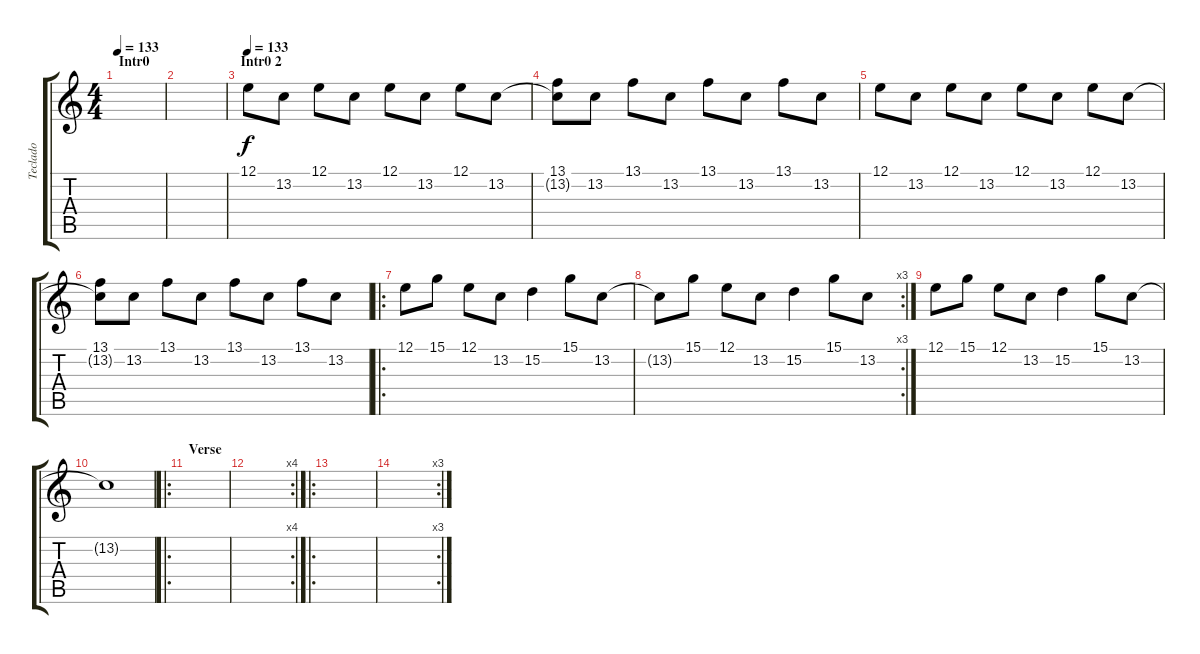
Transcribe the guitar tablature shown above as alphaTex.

\track ("Teclado" "Teclado") {instrument synthbrass1}
\staff {score tabs}
\tuning (E4 B3 G3 D3 A2 E2) {hide}
\ts (4 4)
\section ("" "Intr0")
\tempo 133
\clef g2
\ks c
|
|
\section ("" "Intr0 2")
\tempo 133
12.1.8 13.2.8 12.1.8 13.2.8 12.1.8 13.2.8 12.1.8 13.2.8 |
(13.1 13.2{t}).8 13.2.8 13.1.8 13.2.8 13.1.8 13.2.8 13.1.8 13.2.8 |
12.1.8 13.2.8 12.1.8 13.2.8 12.1.8 13.2.8 12.1.8 13.2.8 |
(13.1 13.2{t}).8 13.2.8 13.1.8 13.2.8 13.1.8 13.2.8 13.1.8 13.2.8 |
\ro
12.1.8 15.1.8 12.1.8 13.2.8 15.2.4 15.1.8 13.2.8 |
\rc 3
13.2{t}.8 15.1.8 12.1.8 13.2.8 15.2.4 15.1.8 13.2.8 |
12.1.8 15.1.8 12.1.8 13.2.8 15.2.4 15.1.8 13.2.8 |
13.2{t}.1 |
\ro
\section ("" "Verse")
|
\rc 4
|
\ro
|
\rc 3
